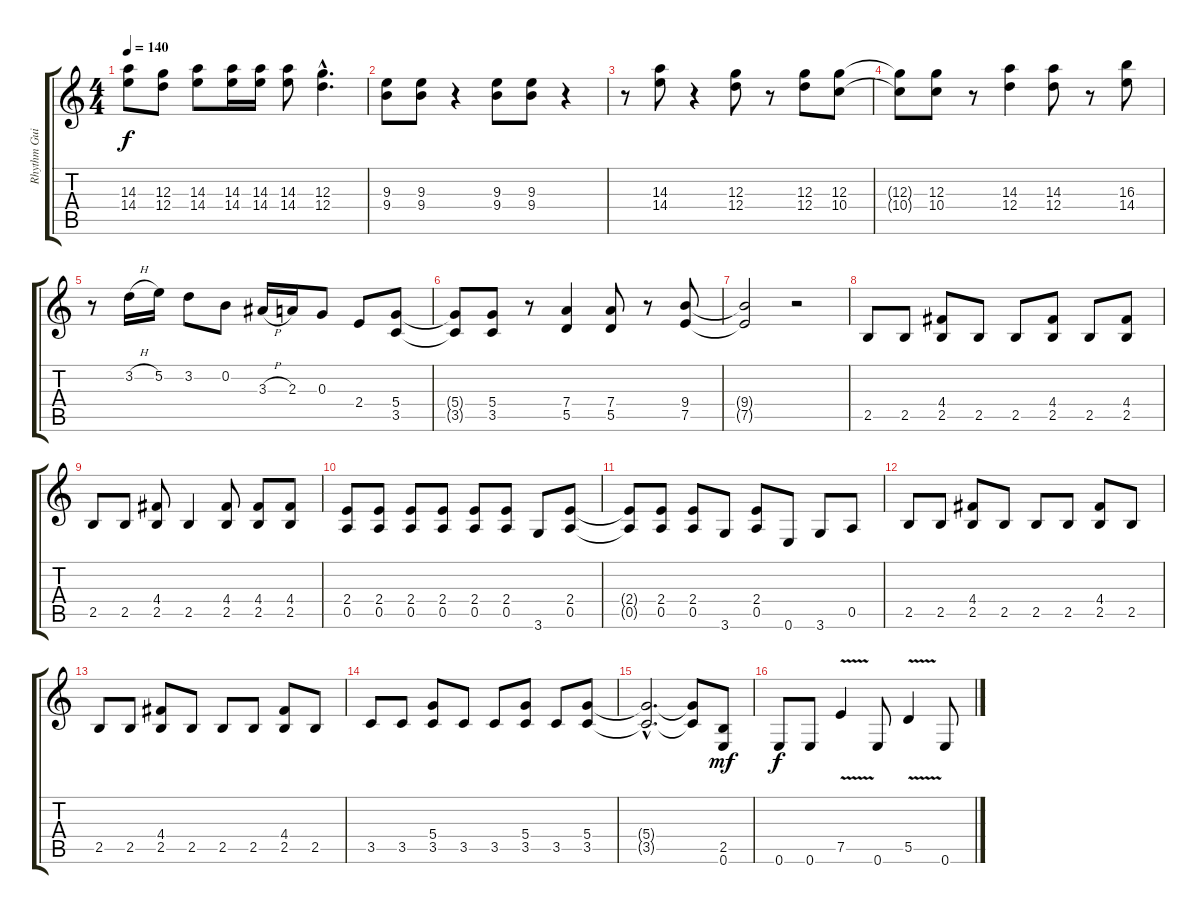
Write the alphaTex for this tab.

\track ("Rhythm Guitar" "Rhythm Gui") {instrument electricguitarjazz}
\staff {score tabs}
\tuning (E4 B3 G3 D3 A2 E2) {hide}
\ts (4 4)
\tempo 140
\clef g2
\ks c
(14.3 14.4).8{dy f} (12.3 12.4).8 (14.3 14.4).8 (14.3 14.4).16 (14.3 14.4).16 (14.3 14.4).8 (12.3{hac} 12.4{hac}).4{d} |
(9.3 9.4).8 (9.3 9.4).8 r.4 (9.3 9.4).8 (9.3 9.4).8 r.4 |
r.8 (14.3 14.4).8 r.4 (12.3 12.4).8 r.8 (12.3 12.4).8 (12.3 10.4).8 |
(12.3{t} 10.4{t}).8 (12.3 10.4).8 r.8 (14.3 12.4).4 (14.3 12.4).8 r.8 (16.3 14.4).8 |
r.8 3.2{h}.16 5.2.16 3.2.8 0.2.8 3.3{h}.16 2.3.16 0.3.8 2.4.8 (5.4 3.5).8 |
(5.4{t} 3.5{t}).8 (5.4 3.5).8 r.8 (7.4 5.5).4 (7.4 5.5).8 r.8 (9.4 7.5).8 |
(9.4{t} 7.5{t}).2 r.2 |
2.5.8 2.5.8 (4.4 2.5).8 2.5.8 2.5.8 (4.4 2.5).8 2.5.8 (4.4 2.5).8 |
2.5.8 2.5.8 (4.4 2.5).8 2.5.4 (4.4 2.5).8 (4.4 2.5).8 (4.4 2.5).8 |
(2.4 0.5).8 (2.4 0.5).8 (2.4 0.5).8 (2.4 0.5).8 (2.4 0.5).8 (2.4 0.5).8 3.6.8 (2.4 0.5).8 |
(2.4{t} 0.5{t}).8 (2.4 0.5).8 (2.4 0.5).8 3.6.8 (2.4 0.5).8 0.6.8 3.6.8 0.5.8 |
2.5.8 2.5.8 (4.4 2.5).8 2.5.8 2.5.8 2.5.8 (4.4 2.5).8 2.5.8 |
2.5.8 2.5.8 (4.4 2.5).8 2.5.8 2.5.8 2.5.8 (4.4 2.5).8 2.5.8 |
3.5.8 3.5.8 (5.4 3.5).8 3.5.8 3.5.8 (5.4 3.5).8 3.5.8 (5.4 3.5).8 |
(5.4{hac t} 3.5{hac t}).2{d} (5.4{t} 3.5{t}).8 (2.5 0.6).8{dy mf} |
0.6.8{dy f} 0.6.8 7.5{v}.4 0.6.8 5.5{v}.4 0.6.8
